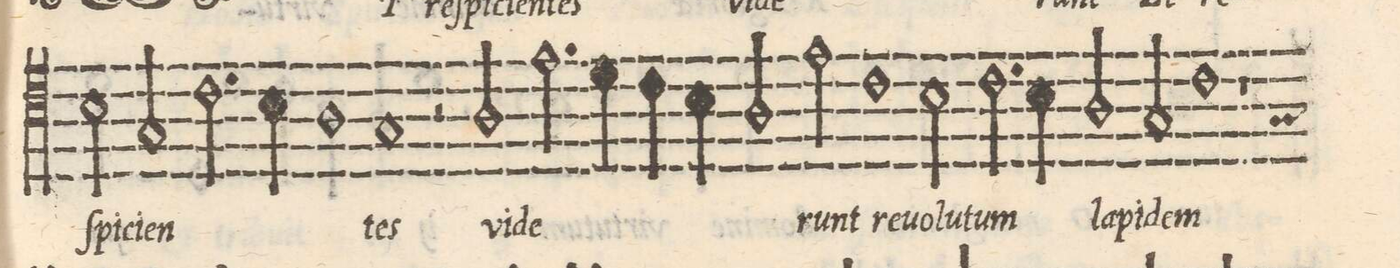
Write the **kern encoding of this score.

**kern	**text
*I"TENOR	*
*clefC4	*
*k[]	*
*met(C|)	*
*M2/1	*
2B\	ſpi-
2G/	-ci-
=7-	=7-
2.c\	-en-
4B\	.
1A	.
=8-	=8-
1G	-tes
2r	.
2A/	vi-
=9-	=9-
2.e\	-de-
4d\	.
4c\	.
4B\	.
2A/	.
=10-	=10-
2e\	-runt
1c	re-
2B\	-uo-
=11-	=11-
2.c\	-lu-
4B\	-tum
2A/	la-
2G/	-pi-
=12-	=12-
1c	-dem
1r	.
*custos:G	*
=13-	=13-
*-	*-
